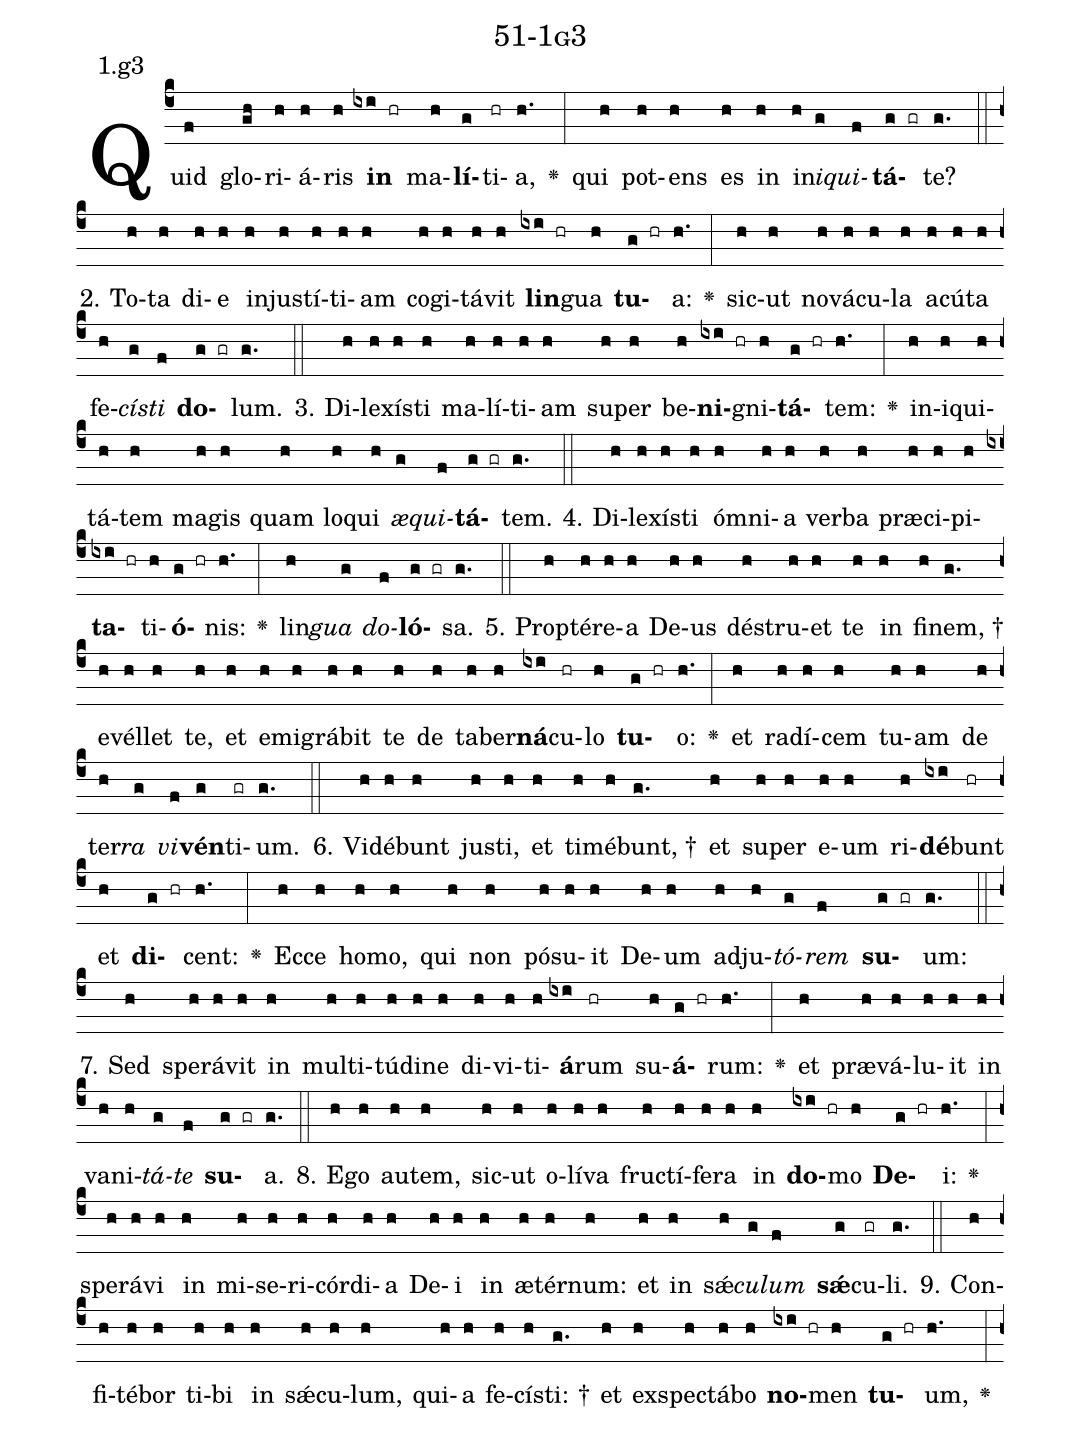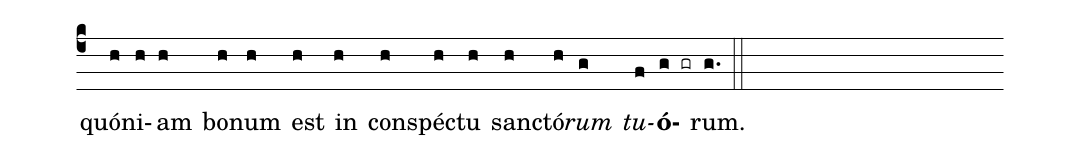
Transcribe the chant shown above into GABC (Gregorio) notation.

name: 51-1g3;
annotation: 1.g3;
%%
(c4)Quid(f) glo(gh)ri(h)á(h)ris(h) <b>in</b>(ixi hr) ma(h)<b>lí</b>(g)ti(hr)a,(h.) <v>\greheightstar</v>(:) qui(h) pot(h)ens(h) es(h) in(h) in(h)<i>i</i>(g)<i>qui</i>(f)<b>tá</b>(g gr)te?(g.) (::)
2. To(h)ta(h) di(h)e(h) in(h)jus(h)tí(h)ti(h)am(h) co(h)gi(h)tá(h)vit(h) <b>lin</b>(ixi hr)gua(h) <b>tu</b>(g hr)a:(h.) <v>\greheightstar</v>(:) sic(h)ut(h) no(h)vá(h)cu(h)la(h) a(h)cú(h)ta(h) fe(h)<i>cís</i>(g)<i>ti</i>(f) <b>do</b>(g gr)lum.(g.) (::)
3. Di(h)le(h)xís(h)ti(h) ma(h)lí(h)ti(h)am(h) su(h)per(h) be(h)<b>ni</b>(ixi hr)gni(h)<b>tá</b>(g hr)tem:(h.) <v>\greheightstar</v>(:) in(h)i(h)qui(h)tá(h)tem(h) ma(h)gis(h) quam(h) lo(h)qui(h) <i>æ</i>(g)<i>qui</i>(f)<b>tá</b>(g gr)tem.(g.) (::)
4. Di(h)le(h)xís(h)ti(h) óm(h)ni(h)a(h) ver(h)ba(h) præ(h)ci(h)pi(h)<b>ta</b>(ixi hr)ti(h)<b>ó</b>(g hr)nis:(h.) <v>\greheightstar</v>(:) lin(h)<i>gua</i>(g) <i>do</i>(f)<b>ló</b>(g gr)sa.(g.) (::)
5. Prop(h)tér(h)e(h)a(h) De(h)us(h) dé(h)stru(h)et(h) te(h) in(h) fi(h)nem, †(g.) e(h)vél(h)let(h) te,(h) et(h) e(h)mi(h)grá(h)bit(h) te(h) de(h) ta(h)ber(h)<b>ná</b>(ixi)cu(hr)lo(h) <b>tu</b>(g hr)o:(h.) <v>\greheightstar</v>(:) et(h) ra(h)dí(h)cem(h) tu(h)am(h) de(h) ter(h)<i>ra</i>(g) <i>vi</i>(f)<b>vén</b>(g)ti(gr)um.(g.) (::)
6. Vi(h)dé(h)bunt(h) jus(h)ti,(h) et(h) ti(h)mé(h)bunt, †(g.) et(h) su(h)per(h) e(h)um(h) ri(h)<b>dé</b>(ixi)bunt(hr) et(h) <b>di</b>(g hr)cent:(h.) <v>\greheightstar</v>(:) Ec(h)ce(h) ho(h)mo,(h) qui(h) non(h) pó(h)su(h)it(h) De(h)um(h) ad(h)ju(h)<i>tó</i>(g)<i>rem</i>(f) <b>su</b>(g gr)um:(g.) (::)
7. Sed(h) spe(h)rá(h)vit(h) in(h) mul(h)ti(h)tú(h)di(h)ne(h) di(h)vi(h)ti(h)<b>á</b>(ixi)rum(hr) su(h)<b>á</b>(g hr)rum:(h.) <v>\greheightstar</v>(:) et(h) præ(h)vá(h)lu(h)it(h) in(h) va(h)ni(h)<i>tá</i>(g)<i>te</i>(f) <b>su</b>(g gr)a.(g.) (::)
8. E(h)go(h) au(h)tem,(h) sic(h)ut(h) o(h)lí(h)va(h) fruc(h)tí(h)fe(h)ra(h) in(h) <b>do</b>(ixi hr)mo(h) <b>De</b>(g hr)i:(h.) <v>\greheightstar</v>(:) spe(h)rá(h)vi(h) in(h) mi(h)se(h)ri(h)cór(h)di(h)a(h) De(h)i(h) in(h) æ(h)tér(h)num:(h) et(h) in(h) sǽ(h)<i>cu</i>(g)<i>lum</i>(f) <b>sǽ</b>(g)cu(gr)li.(g.) (::)
9. Con(h)fi(h)té(h)bor(h) ti(h)bi(h) in(h) sǽ(h)cu(h)lum,(h) qui(h)a(h) fe(h)cís(h)ti: †(g.) et(h) ex(h)spec(h)tá(h)bo(h) <b>no</b>(ixi hr)men(h) <b>tu</b>(g hr)um,(h.) <v>\greheightstar</v>(:) quón(h)i(h)am(h) bo(h)num(h) est(h) in(h) con(h)spéc(h)tu(h) sanc(h)tó(h)<i>rum</i>(g) <i>tu</i>(f)<b>ó</b>(g gr)rum.(g.) (::)
